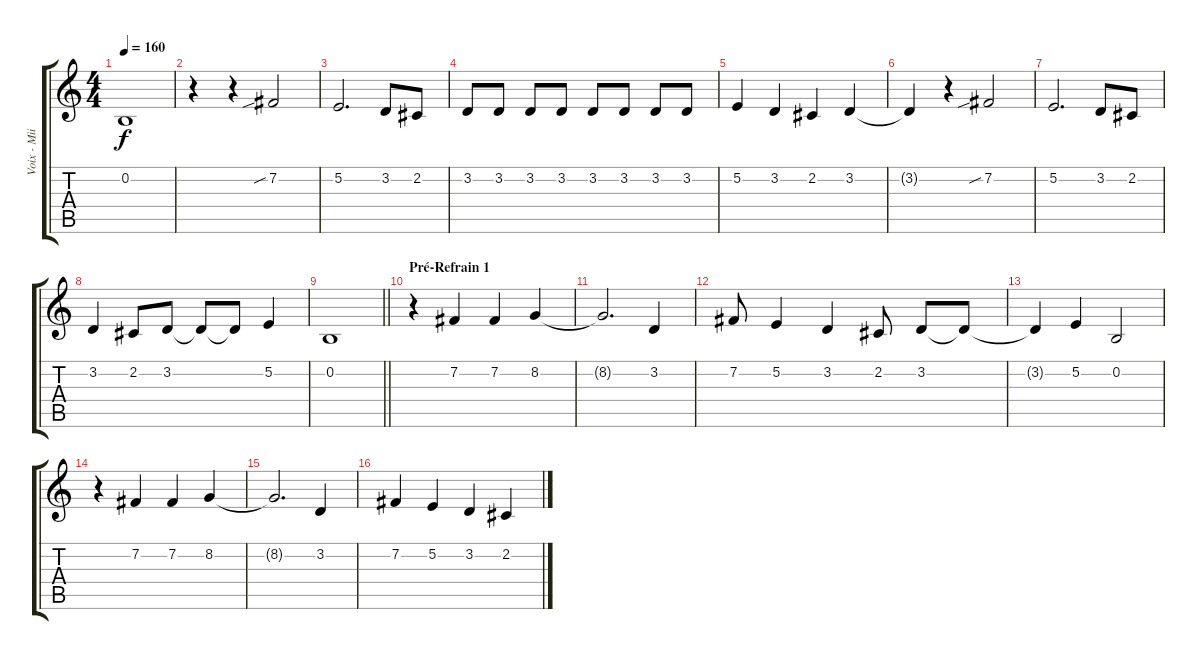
\track ("Voix - Miikka" "Voix - Mii") {instrument mutedtrumpet}
\staff {score tabs}
\tuning (E4 B3 G3 D3 A2 E2) {hide}
\ts (4 4)
\tempo 160
\clef g2
\ks c
0.2.1{dy f} |
r.4 r.4 7.2{sib}.2 |
5.2.2{d} 3.2.8 2.2.8 |
3.2.8 3.2.8 3.2.8 3.2.8 3.2.8 3.2.8 3.2.8 3.2.8 |
5.2.4 3.2.4 2.2.4 3.2.4 |
3.2{t}.4 r.4 7.2{sib}.2 |
5.2.2{d} 3.2.8 2.2.8 |
3.2.4 2.2.8 3.2.8 3.2{t}.8 3.2{t}.8 5.2.4 |
\barLineRight lightlight
0.2.1 |
\section ("" "Pré-Refrain 1")
r.4 7.2.4 7.2.4 8.2.4 |
8.2{t}.2{d} 3.2.4 |
7.2.8 5.2.4 3.2.4 2.2.8 3.2.8 3.2{t}.8 |
3.2{t}.4 5.2.4 0.2.2 |
r.4 7.2.4 7.2.4 8.2.4 |
8.2{t}.2{d} 3.2.4 |
7.2.4 5.2.4 3.2.4 2.2.4
